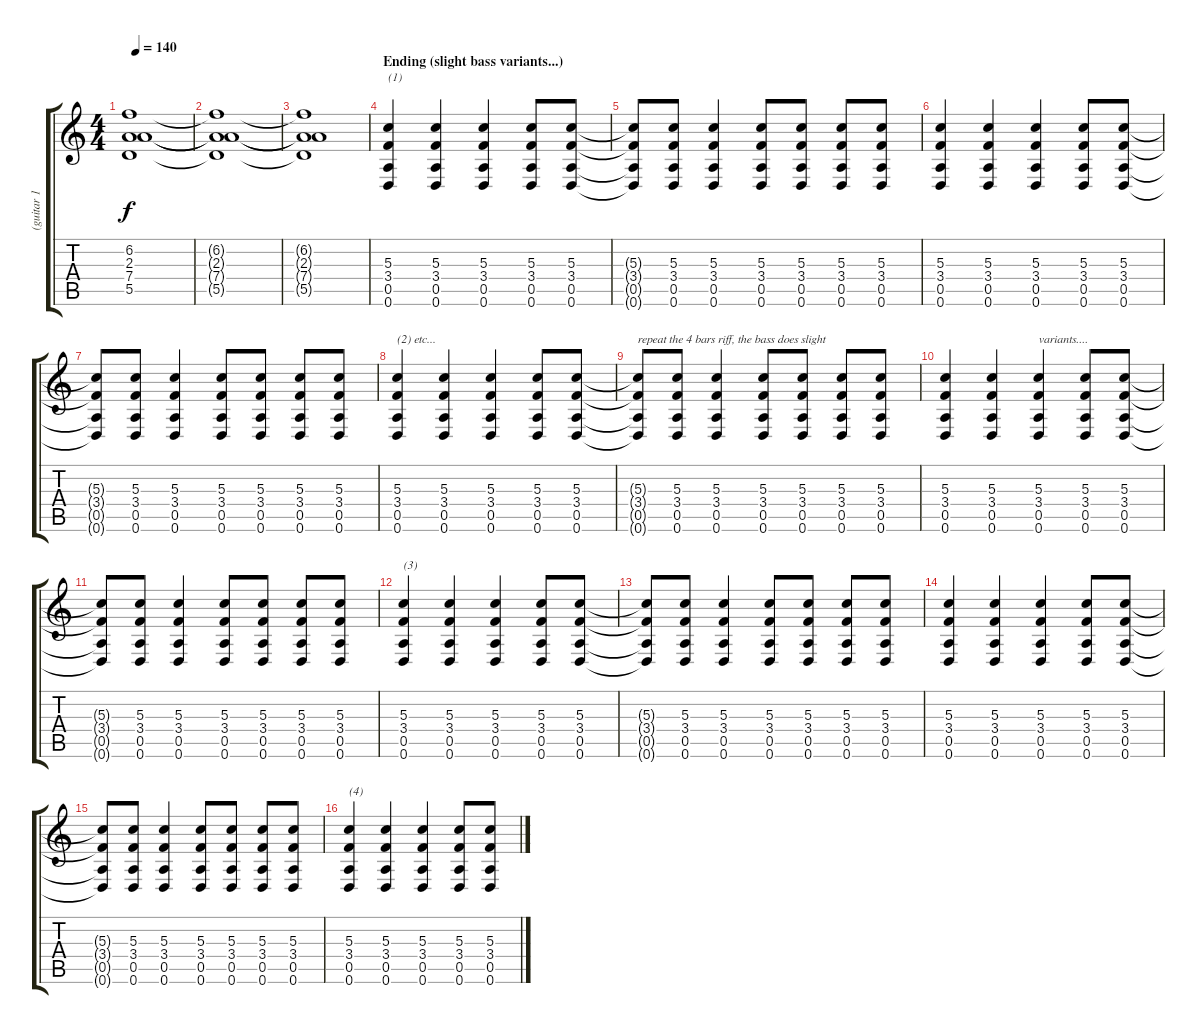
\track ("(guitar 1 stereo separation)" "(guitar 1 ") {instrument overdrivenguitar}
\staff {score tabs}
\tuning (E4 B3 G3 D3 A2 D2) {hide}
\ts (4 4)
\tempo 140
\clef g2
\ks c
(6.2{t} 2.3{t} 7.4{t} 5.5{t}).1{dy f} |
(6.2{t} 2.3{t} 7.4{t} 5.5{t}).1 |
(6.2{t} 2.3{t} 7.4{t} 5.5{t}).1 |
\section ("" "Ending (slight bass variants...)")
(5.3 3.4 0.5 0.6).4{txt "(1)"} (5.3 3.4 0.5 0.6).4 (5.3 3.4 0.5 0.6).4 (5.3 3.4 0.5 0.6).8 (5.3 3.4 0.5 0.6).8 |
(5.3{t} 3.4{t} 0.5{t} 0.6{t}).8 (5.3 3.4 0.5 0.6).8 (5.3 3.4 0.5 0.6).4 (5.3 3.4 0.5 0.6).8 (5.3 3.4 0.5 0.6).8 (5.3 3.4 0.5 0.6).8 (5.3 3.4 0.5 0.6).8 |
(5.3 3.4 0.5 0.6).4 (5.3 3.4 0.5 0.6).4 (5.3 3.4 0.5 0.6).4 (5.3 3.4 0.5 0.6).8 (5.3 3.4 0.5 0.6).8 |
(5.3{t} 3.4{t} 0.5{t} 0.6{t}).8 (5.3 3.4 0.5 0.6).8 (5.3 3.4 0.5 0.6).4 (5.3 3.4 0.5 0.6).8 (5.3 3.4 0.5 0.6).8 (5.3 3.4 0.5 0.6).8 (5.3 3.4 0.5 0.6).8 |
(5.3 3.4 0.5 0.6).4{txt "(2) etc..."} (5.3 3.4 0.5 0.6).4 (5.3 3.4 0.5 0.6).4 (5.3 3.4 0.5 0.6).8 (5.3 3.4 0.5 0.6).8 |
(5.3{t} 3.4{t} 0.5{t} 0.6{t}).8{txt "repeat the 4 bars riff, the bass does slight"} (5.3 3.4 0.5 0.6).8 (5.3 3.4 0.5 0.6).4 (5.3 3.4 0.5 0.6).8 (5.3 3.4 0.5 0.6).8 (5.3 3.4 0.5 0.6).8 (5.3 3.4 0.5 0.6).8 |
(5.3 3.4 0.5 0.6).4 (5.3 3.4 0.5 0.6).4 (5.3 3.4 0.5 0.6).4{txt "variants...."} (5.3 3.4 0.5 0.6).8 (5.3 3.4 0.5 0.6).8 |
(5.3{t} 3.4{t} 0.5{t} 0.6{t}).8 (5.3 3.4 0.5 0.6).8 (5.3 3.4 0.5 0.6).4 (5.3 3.4 0.5 0.6).8 (5.3 3.4 0.5 0.6).8 (5.3 3.4 0.5 0.6).8 (5.3 3.4 0.5 0.6).8 |
(5.3 3.4 0.5 0.6).4{txt "(3)"} (5.3 3.4 0.5 0.6).4 (5.3 3.4 0.5 0.6).4 (5.3 3.4 0.5 0.6).8 (5.3 3.4 0.5 0.6).8 |
(5.3{t} 3.4{t} 0.5{t} 0.6{t}).8 (5.3 3.4 0.5 0.6).8 (5.3 3.4 0.5 0.6).4 (5.3 3.4 0.5 0.6).8 (5.3 3.4 0.5 0.6).8 (5.3 3.4 0.5 0.6).8 (5.3 3.4 0.5 0.6).8 |
(5.3 3.4 0.5 0.6).4 (5.3 3.4 0.5 0.6).4 (5.3 3.4 0.5 0.6).4 (5.3 3.4 0.5 0.6).8 (5.3 3.4 0.5 0.6).8 |
(5.3{t} 3.4{t} 0.5{t} 0.6{t}).8 (5.3 3.4 0.5 0.6).8 (5.3 3.4 0.5 0.6).4 (5.3 3.4 0.5 0.6).8 (5.3 3.4 0.5 0.6).8 (5.3 3.4 0.5 0.6).8 (5.3 3.4 0.5 0.6).8 |
(5.3 3.4 0.5 0.6).4{txt "(4)"} (5.3 3.4 0.5 0.6).4 (5.3 3.4 0.5 0.6).4 (5.3 3.4 0.5 0.6).8 (5.3 3.4 0.5 0.6).8
